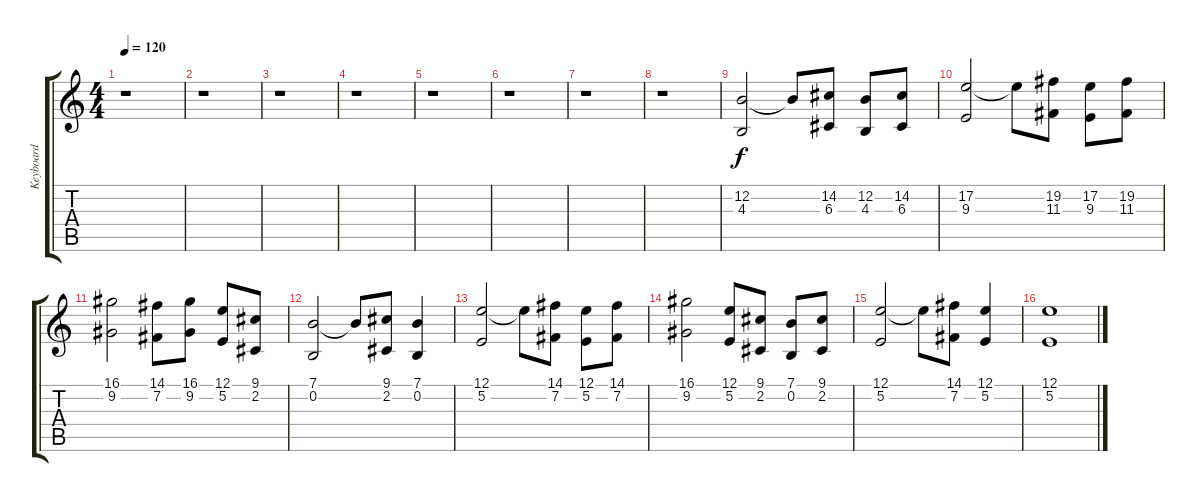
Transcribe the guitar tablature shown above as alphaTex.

\track ("Keyboard" "Keyboard") {instrument harpsichord}
\staff {score tabs}
\tuning (E4 B3 G3 D3 A2 E2) {hide}
\ts (4 4)
\tempo 120
\clef g2
\ks c
r.1{dy f} |
r.1 |
r.1 |
r.1 |
r.1 |
r.1 |
r.1 |
r.1 |
(12.2 4.3).2 12.2{t}.8 (14.2 6.3).8 (12.2 4.3).8 (14.2 6.3).8 |
(17.2 9.3).2 17.2{t}.8 (19.2 11.3).8 (17.2 9.3).8 (19.2 11.3).8 |
(16.1 9.2).2 (14.1 7.2).8 (16.1 9.2).8 (12.1 5.2).8 (9.1 2.2).8 |
(7.1 0.2).2 7.1{t}.8 (9.1 2.2).8 (7.1 0.2).4 |
(12.1 5.2).2 12.1{t}.8 (14.1 7.2).8 (12.1 5.2).8 (14.1 7.2).8 |
(16.1 9.2).2 (12.1 5.2).8 (9.1 2.2).8 (7.1 0.2).8 (9.1 2.2).8 |
(12.1 5.2).2 12.1{t}.8 (14.1 7.2).8 (12.1 5.2).4 |
(12.1 5.2).1
